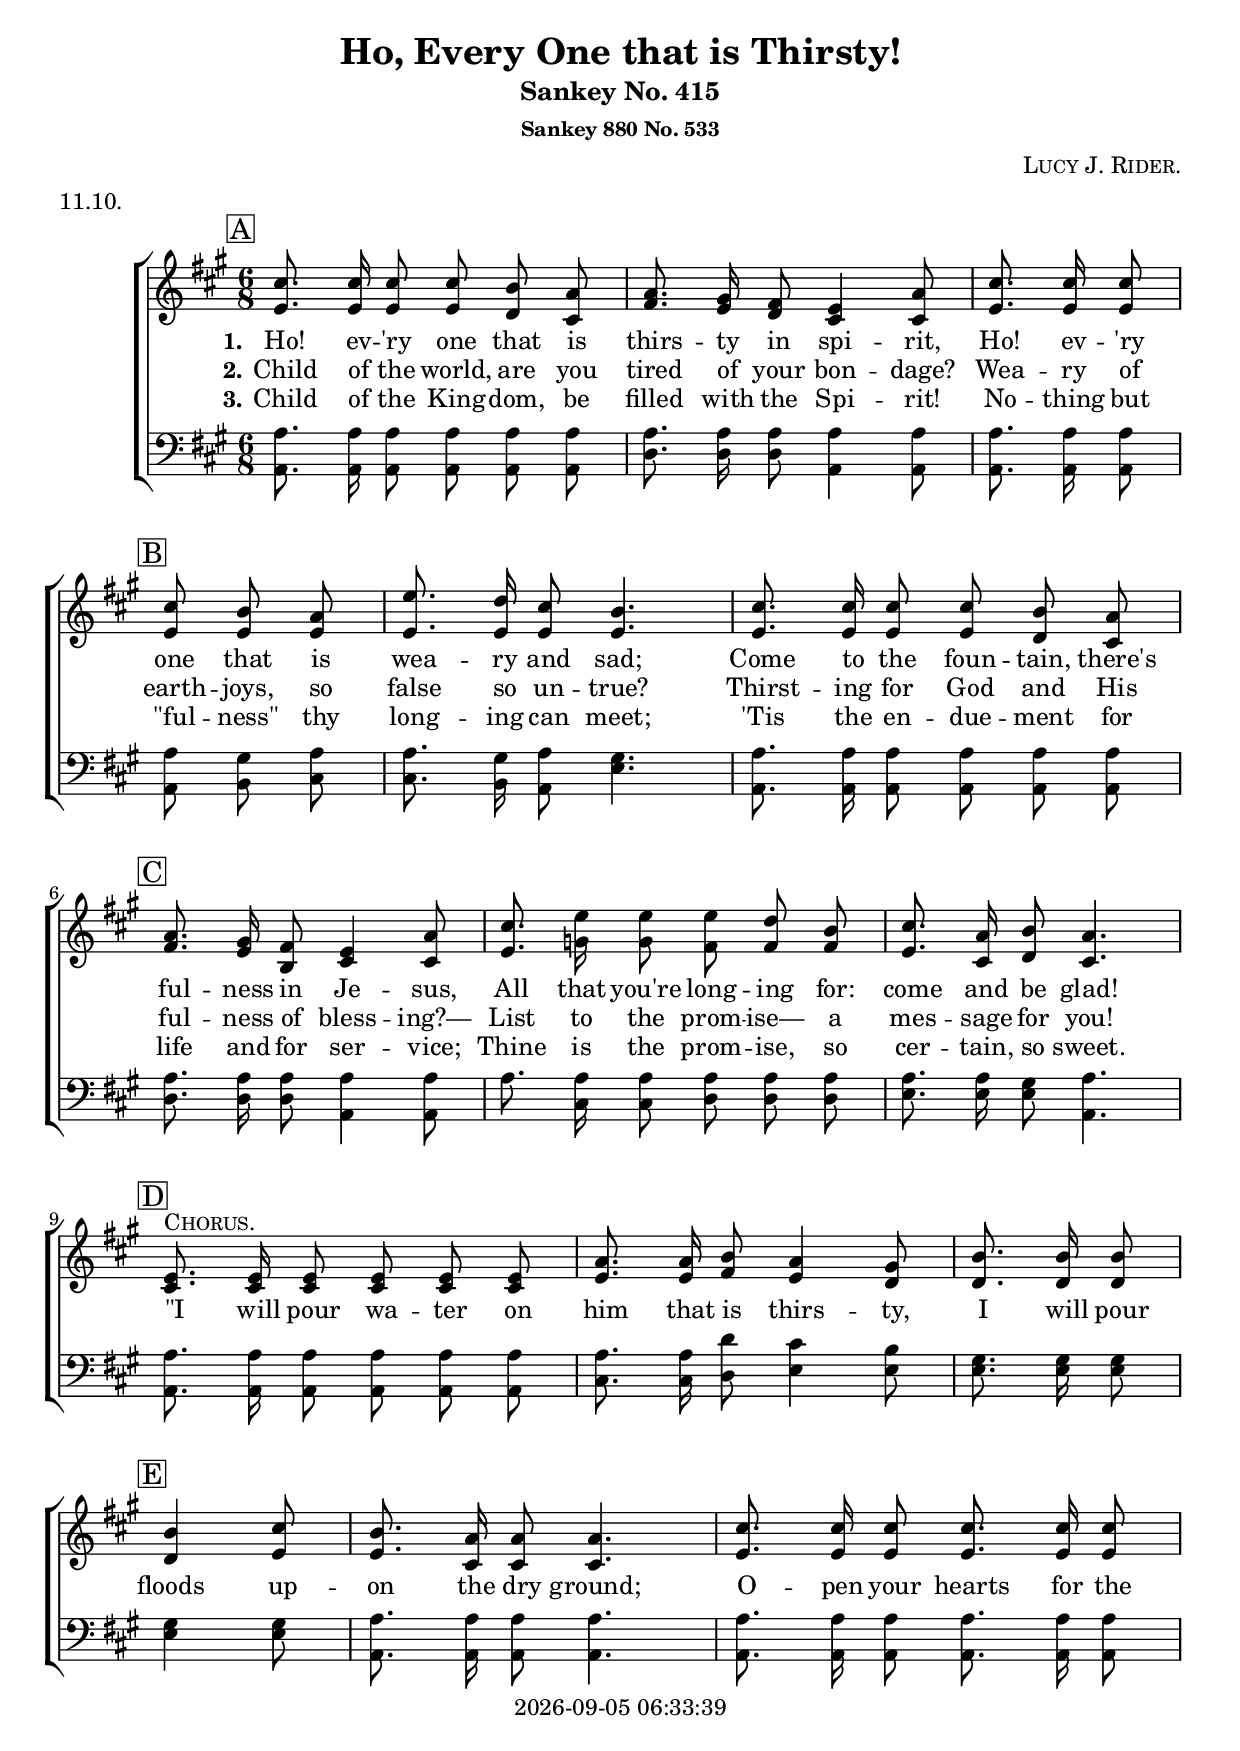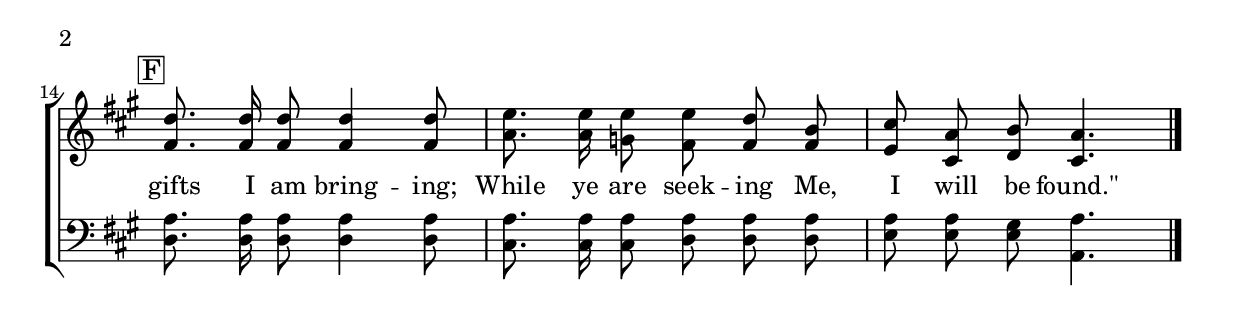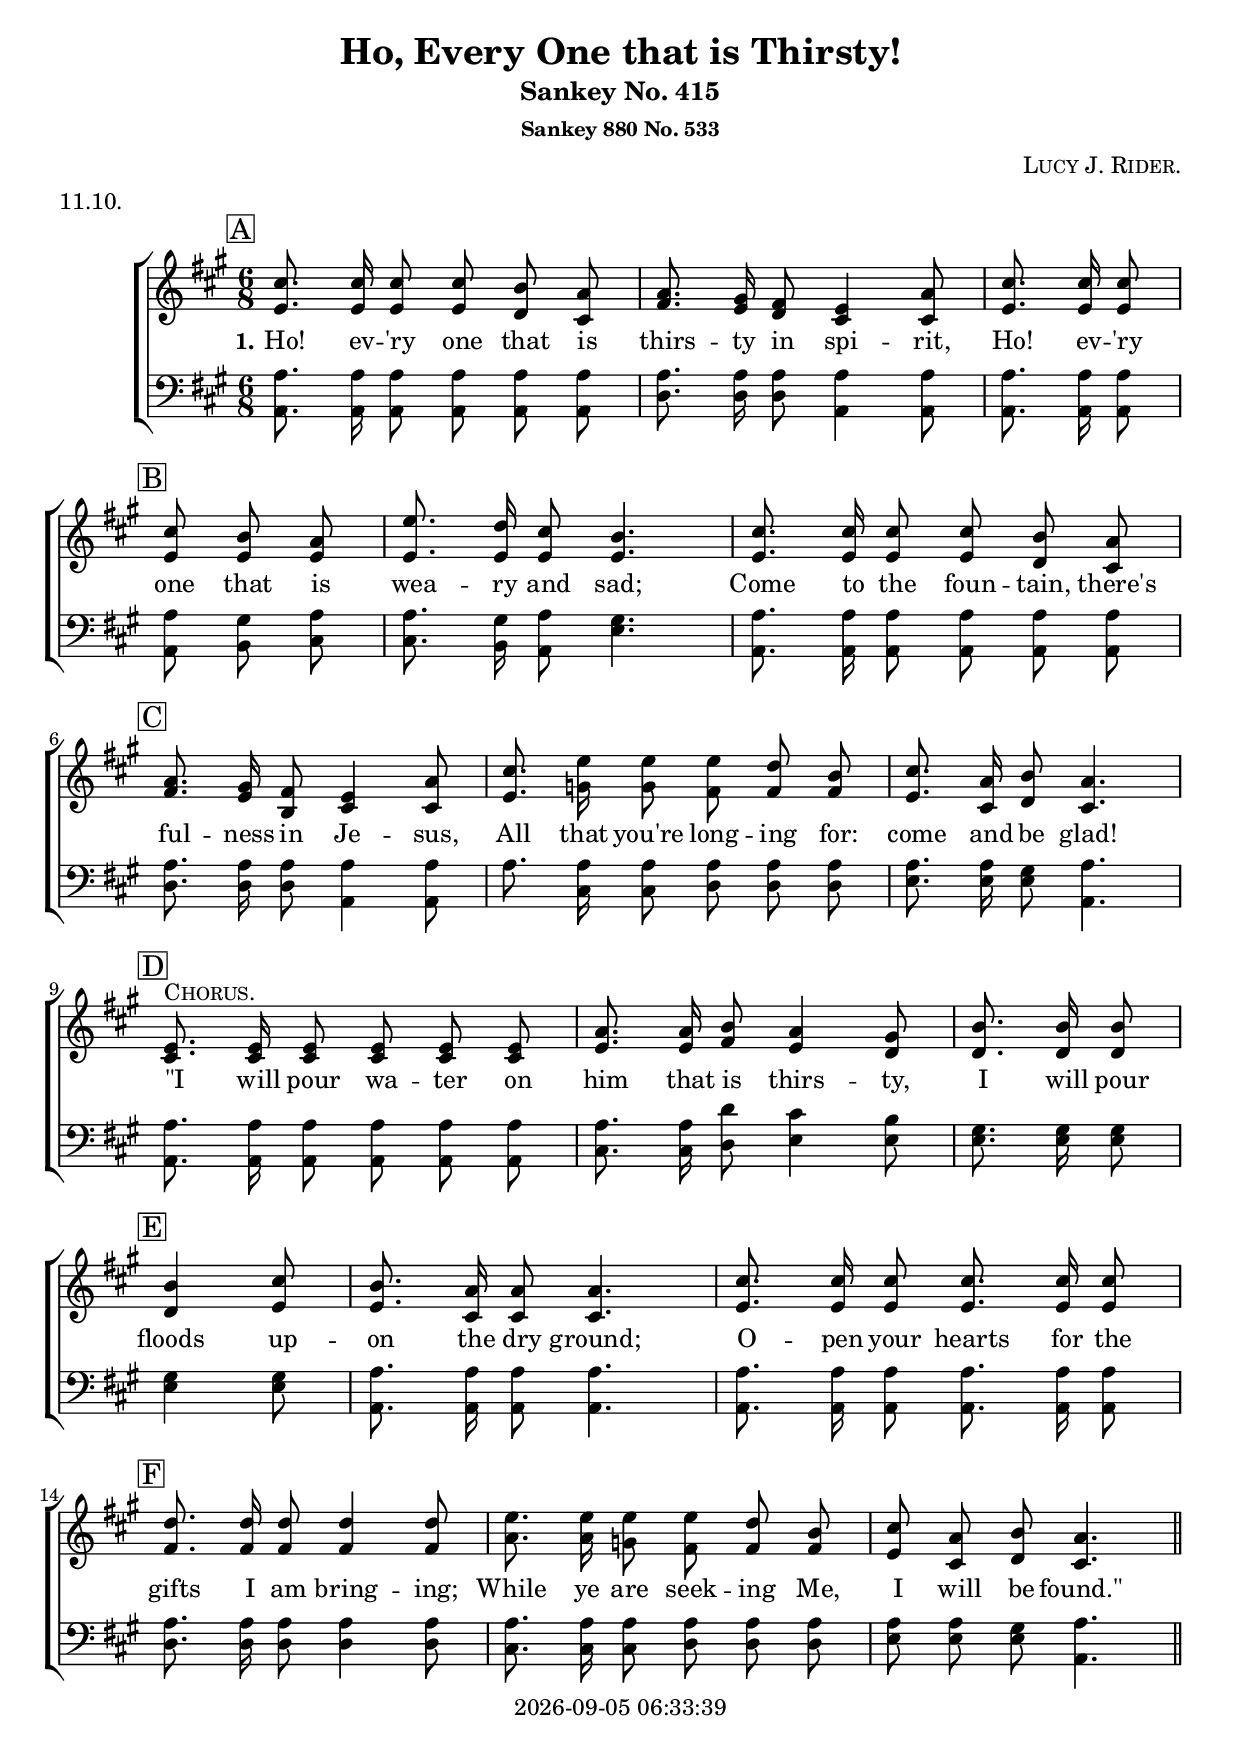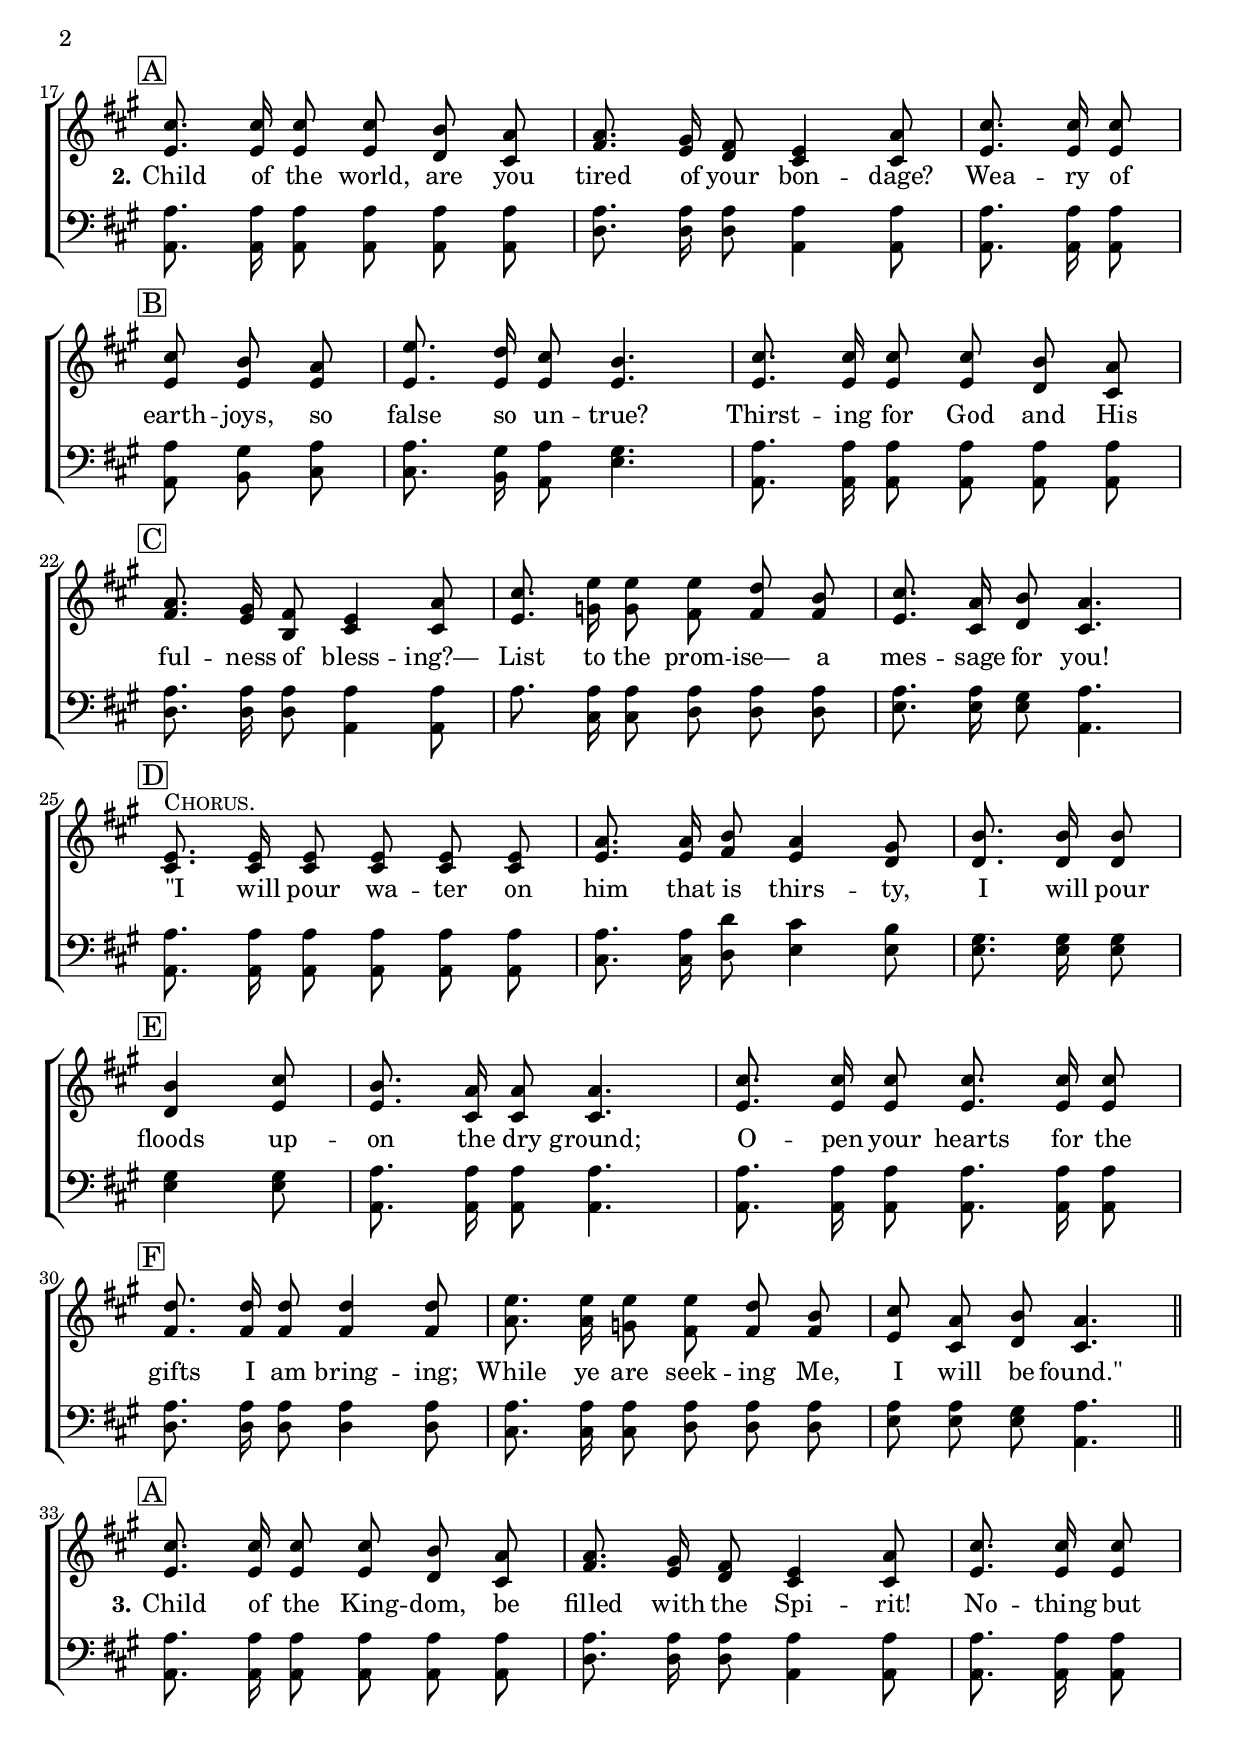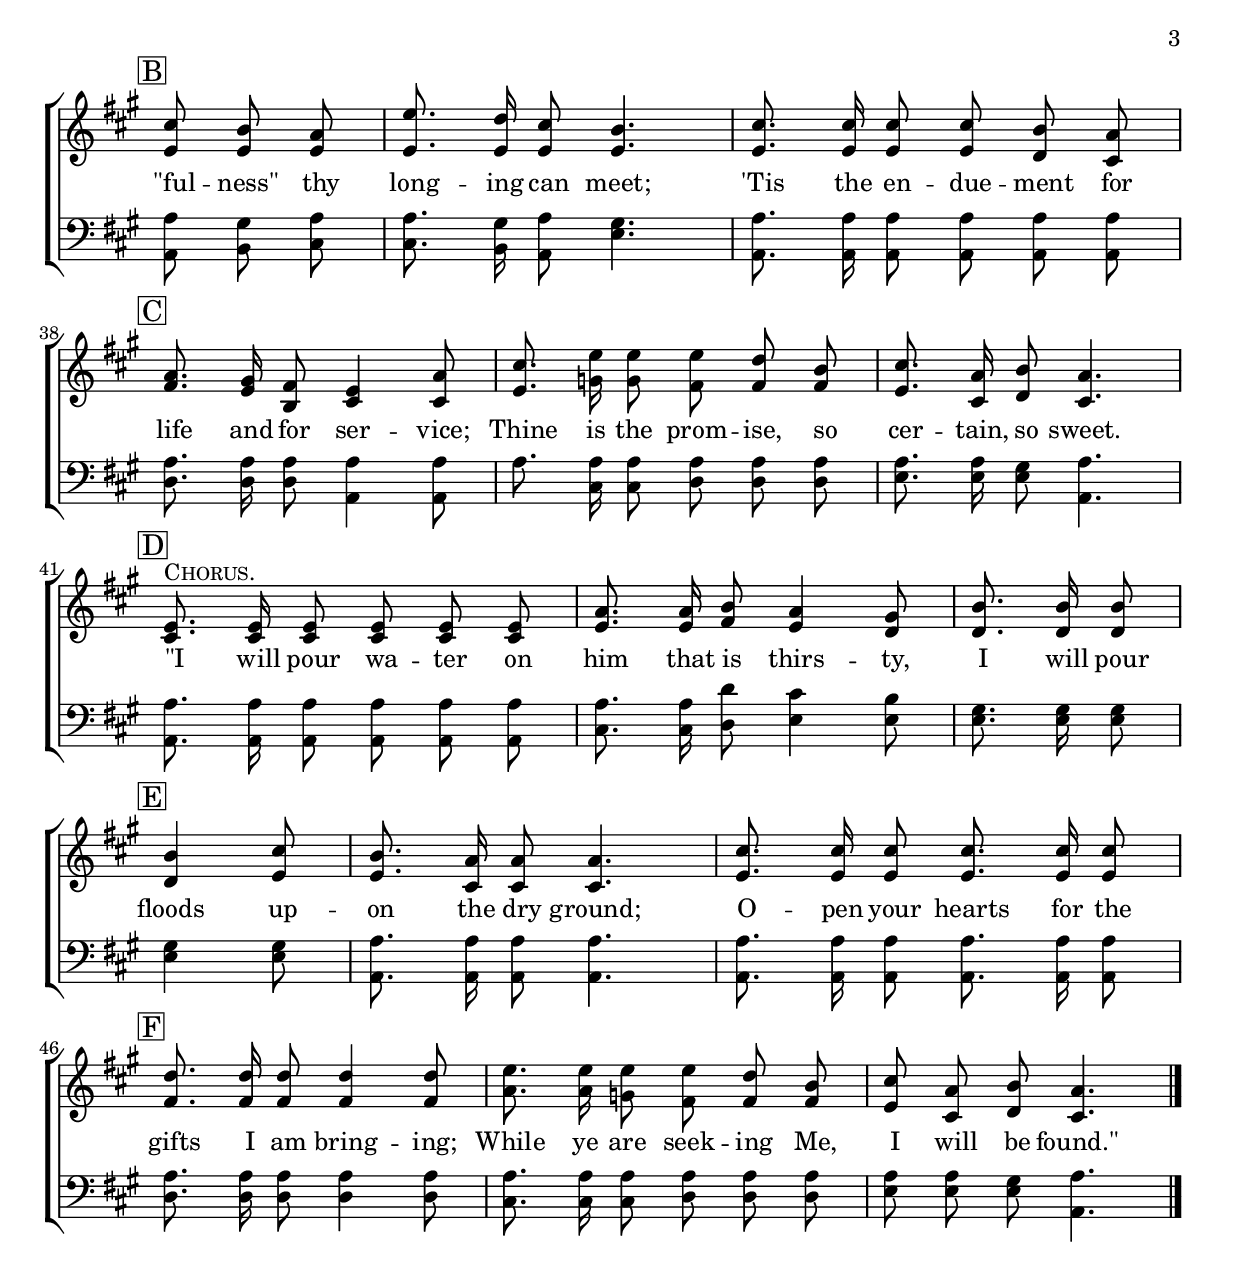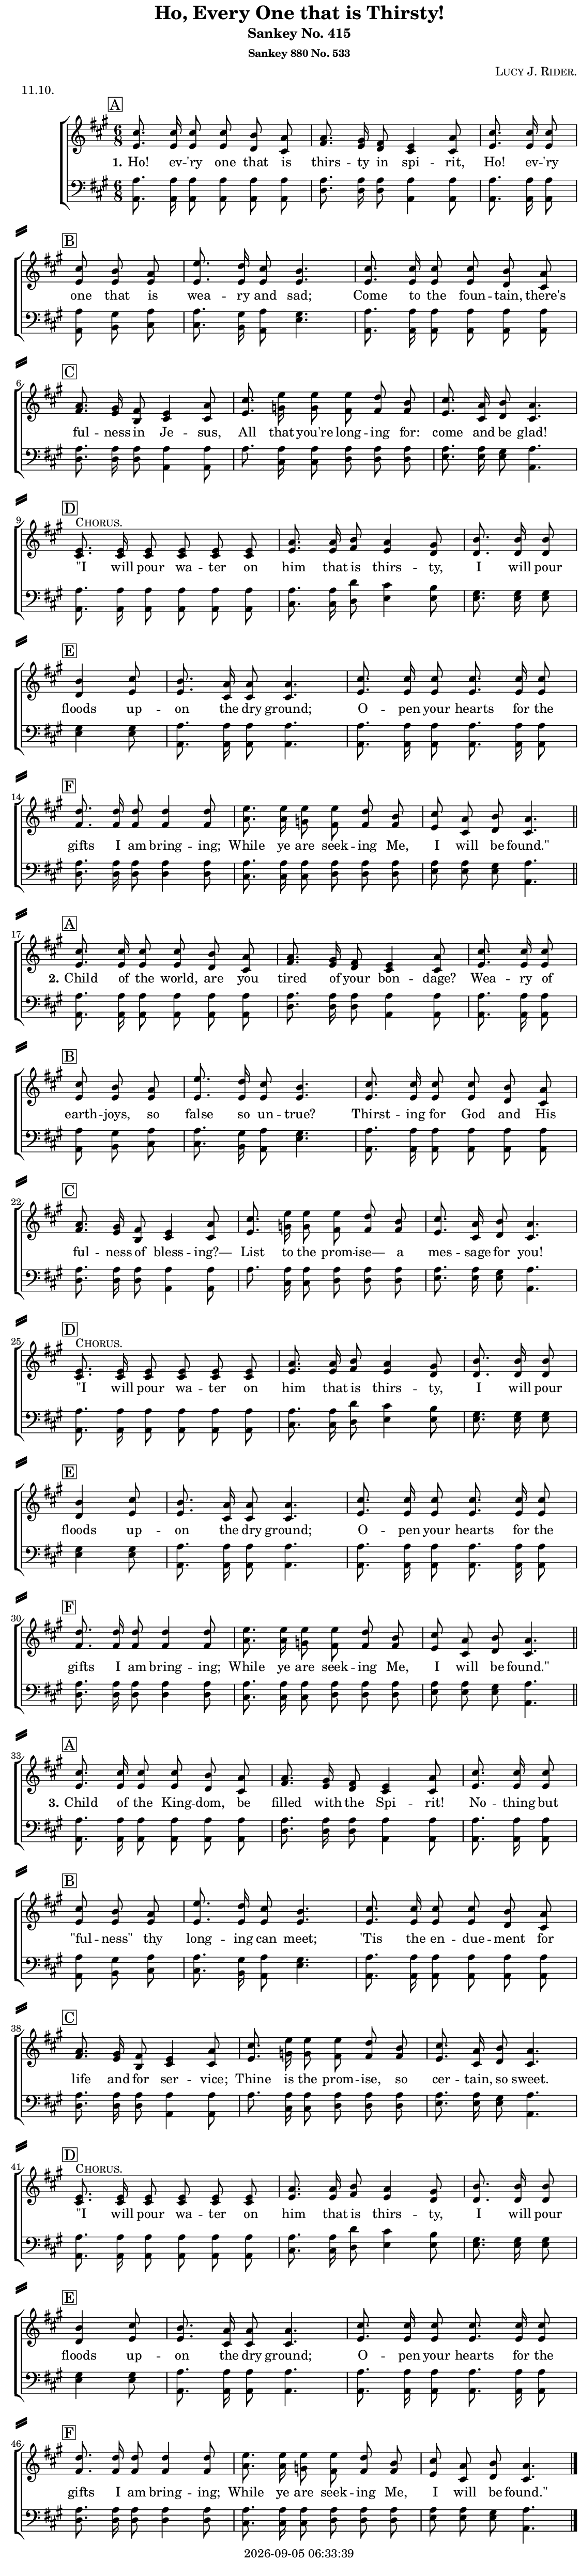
\version "2.22.1"

\include "articulate.ly"

today = #(strftime "%Y-%m-%d %H:%M:%S" (localtime (current-time)))

\header {
% centered at top
%  dedication  = "dedication"
  title       = "Ho, Every One that is Thirsty!"
  subtitle    = "Sankey No. 415"
  subsubtitle = "Sankey 880 No. 533"
%  instrument  = "instrument"
  
% arrangement of following lines:
%
%  poet    composer
%  meter   arranger
%  piece       opus

  composer    = \markup\smallCaps "Lucy J. Rider."
%  arranger    = "arranger"
%  opus        = "opus"

%  poet        = \markup\smallCaps "poet"
  meter       = \markup\smallCaps "11.10."
%  piece       = \markup\smallCaps "piece"

% centered at bottom
% tagline     = "tagline" % default lilypond version
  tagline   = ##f
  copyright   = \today
}

% #(set-global-staff-size 16)

global = {
  \key a \major
  \time 6/8
}

RehearsalTrack = {
% \set Score.currentBarNumber = #5
  \mark \markup { \box "A" }     s2.*2 s4.
  \mark \markup { \box "B" } s4. s2.*2
  \mark \markup { \box "C" }     s2.*3
  \mark \markup { \box "D" }     s2.*2 s4.
  \mark \markup { \box "E" } s4. s2.*2
  \mark \markup { \box "F" }     s2.*3
}

TempoTrack = {
  \set Score.tempoHideNote = ##t
  \tempo 4=120
}

nl = { \bar "||" \break }

soprano = \relative {
  \autoBeamOff
  cis''8. 16 8 8 b a
  a8. gis16 fis8 e4 a8
  cis8. 16 8 \bar "|" \break 8 b a
  e'8. d16 cis8 b4. % B
  cis8. 16 8 8 b a
  a8. gis16 fis8 e4 a8 % C
  cis8. e16 8 8 d b
  cis8. a16 b8 a4.
  e8.^\markup\smallCaps Chorus. 16 8 8 8 8 % D
  a8. 16 b8 a4 gis8
  b8. 16 8 \bar "|" \break 4 cis8
  b8. a16 8 4. % E
  cis8. 16 8 8. 16 8
  d8. 16 8 4 8 % F
  e8. 16 8 8 d b
  cis8 a b a4.
}

alto = \relative {
  \autoBeamOff
  e'8. 16 8 8 d cis
  fis8. e16 d8 cis4 8
  e8. 16 8 8 8 8
  e8. 16 8 4. % B
  e8. 16 8 8 d cis
  fis8. e16 b8 cis4 8 % C
  e8. g16 8 fis fis fis
  e8. cis16 d8 cis4.
  cis8. 16 8 8 8 8 % D
  e8. 16 fis8 e4 d8
  d8. 16 8 4 e8
  e8. cis16 8 4. % E
  e8. 16 8 8. 16 8
  fis8. 16 8 4 8 % F
  a8. 16 g8fis fis fis
  e8 cis d cis4.
}

tenor = \relative {
  \autoBeamOff
  a8. 16 8 8 8 8
  a8. 16 8 4 8
  a8. 16 8 8 gis a
  a8. gis16 a8 gis4. % B
  a8. 16 8 8 8 8
  a8. 16 8 4 8 % C
  a8. 16 8 8 8 8
  a8. 16 gis8 a4.
  a8. 16 8 8 8 8 % D
  a8. 16 d8 cis4 b8
  gis8. 16 8 4 8
  a8. 16 8 4. % E
  a8. 16 8 8. 16 8
  a8. 16 8 4 8 % F
  a8. 16 8 8 8 8
  a8 8 gis a4.
  
}

bass = \relative {
  \autoBeamOff
  a,8. 16 8 8 8 8
  d8. 16 8 a4 8
  a8. 16 8 8 b cis
  cis8. b16 a8 e'4. % B
  a,8. 16 8 8 8 8
  d8. 16 8 a4 8 % C
  a'8. cis,16 8 d d d
  e8. 16 8 a,4.
  a8. 16 8 8 8 8 % D
  cis8. 16 d8e4 8
  e8. 16 8 4 8
  a,8. 16 8 4. % E
  a8. 16 8 8. 16 8
  d8. 16 8 4 8 % F
  cis8. 16 8 d d d
  e8 8 8 a,4.
}

nom  = {   \set ignoreMelismata = ##t }
yesm = { \unset ignoreMelismata       }

chorus = \lyricmode {
  "\"I" will pour wa -- ter on him that is thirs -- ty,
  I will pour floods up -- on the dry ground;
  O -- pen your hearts for the gifts I am bring -- ing;
  While ye are seek -- ing Me, I will be "found.\""
}

chorusMen = \lyricmode {
}

verses = 3

wordsOne = \lyricmode {
  \set stanza = "1."
  Ho! ev -- 'ry one that is thirs -- ty in spi -- rit,
  Ho! ev -- 'ry one that is wea -- ry and sad;
  Come to the foun -- tain, there's ful -- ness in Je -- sus,
  All that you're long -- ing for: come and be glad!
}
  
wordsTwo = \lyricmode {
  \set stanza = "2."
  Child of the world, are you tired of your bon -- dage?
  Wea -- ry of earth -- joys, so false so un -- true?
  Thirst -- ing for God and His ful -- ness of bless -- ing?—
  List to the prom -- ise— a mes -- sage for you!
}
  
wordsThree = \lyricmode {
  \set stanza = "3."
  Child of the King -- dom, be filled with the Spi -- rit!
  No -- thing but "\"ful" -- "ness\"" thy long -- ing can meet;
  'Tis the en -- due -- ment for life and for ser -- vice;
  Thine is the prom -- ise, so cer -- tain, so sweet.
}
  
wordsMidi = \lyricmode {
  \set stanza = "1."
  "Ho! " ev "'ry " "one " "that " "is " thirs "ty " "in " spi "rit, "
  "\nHo! " ev "'ry " "one " "that " "is " wea "ry " "and " "sad; "
  "\nCome " "to " "the " foun "tain, " "there's " ful "ness " "in " Je "sus, "
  "\nAll " "that " "you're " long "ing " "for: " "come " "and " "be " "glad! "
  "\n\"I " "will " "pour " wa "ter " "on " "him " "that " "is " thirs "ty, "
  "\nI " "will " "pour " "floods " up "on " "the " "dry " "ground; "
  "\nO" "pen " "your " "hearts " "for " "the " "gifts " "I " "am " bring "ing; "
  "\nWhile " "ye " "are " seek "ing " "Me, " "I " "will " "be " "found.\" "

  \set stanza = "2."
  "\nChild " "of " "the " "world, " "are " "you " "tired " "of " "your " bon "dage? "
  "\nWea" "ry " "of " earth "joys, " "so " "false " "so " un "true? "
  "\nThirst" "ing " "for " "God " "and " "His " ful "ness " "of " bless "ing?— "
  "\nList " "to " "the " prom "ise— " "a " mes "sage " "for " "you! "
  "\n\"I " "will " "pour " wa "ter " "on " "him " "that " "is " thirs "ty, "
  "\nI " "will " "pour " "floods " up "on " "the " "dry " "ground; "
  "\nO" "pen " "your " "hearts " "for " "the " "gifts " "I " "am " bring "ing; "
  "\nWhile " "ye " "are " seek "ing " "Me, " "I " "will " "be " "found.\" "

  \set stanza = "3."
  "\nChild " "of " "the " King "dom, " "be " "filled " "with " "the " Spi "rit! "
  "\nNo" "thing " "but " "\"ful" "ness\" " "thy " long "ing " "can " "meet; "
  "\n'Tis " "the " en due "ment " "for " "life " "and " "for " ser "vice; "
  "\nThine " "is " "the " prom "ise, " "so " cer "tain, " "so " "sweet. "
  "\n\"I " "will " "pour " wa "ter " "on " "him " "that " "is " thirs "ty, "
  "\nI " "will " "pour " "floods " up "on " "the " "dry " "ground; "
  "\nO" "pen " "your " "hearts " "for " "the " "gifts " "I " "am " bring "ing; "
  "\nWhile " "ye " "are " seek "ing " "Me, " "I " "will " "be " "found.\" "
}

wordsMidiMen = \lyricmode {
}

\book {
  \bookOutputSuffix "midi"
  \score {
%    \articulate
        \new ChoirStaff <<
                                % Soprano staff
          \new Staff = soprano
          <<
            \new Voice { \repeat unfold \verses \TempoTrack     }
            \new Voice { \global \repeat unfold \verses \soprano \bar "|." }
            \addlyrics \wordsMidi
          >>
                                % Alto staff
          \new Staff = alto
          <<
            \new Voice { \global \repeat unfold \verses { \alto \nl } \bar "|." }
          >>
                                % Tenor staff
          \new Staff = tenor
          <<
            \clef "treble_8"
            \new Voice { \global \repeat unfold \verses \tenor }
            \addlyrics \wordsMidiMen
          >>
                                % Bass staff
          \new Staff = bass
          <<
            \clef "bass"
            \new Voice { \global \repeat unfold \verses \bass }
          >>
        >>
    \midi {}
  }
}

\book {
  \bookOutputSuffix "repeat"
  \score {
        \new ChoirStaff <<
                                  % Joint soprano/alto staff
          \new Staff = women \with { printPartCombineTexts = ##f }
          <<
            \new Voice \RehearsalTrack
            \new Voice \TempoTrack
            \new NullVoice = "aligner" \soprano
            \new Voice \partCombine { \global \soprano \bar "|." } { \global \alto }
            \new Lyrics \lyricsto "aligner" { \wordsOne \chorus }
            \new Lyrics \lyricsto "aligner"   \wordsTwo
            \new Lyrics \lyricsto "aligner"   \wordsThree
          >>
                                  % Joint tenor/bass staff
          \new Staff = men \with { printPartCombineTexts = ##f }
          <<
            \clef "bass"
            \new Voice \partCombine { \global \tenor } { \global \bass }
            \new NullVoice = alignerT { \tenor }
          >>
          \new Lyrics \with {alignAboveContext = men} \lyricsto alignerT \chorusMen
        >>
    \layout {
      indent = 1.5\cm
      \pointAndClickOff
      \context {
        \Staff \RemoveAllEmptyStaves
      }
    }
  }
}

\book {
  \bookOutputSuffix "single"
  \score {
        \new ChoirStaff <<
                                  % Joint soprano/alto staff
          \new Staff = women \with { printPartCombineTexts = ##f }
          <<
            \new Voice { \repeat unfold \verses \RehearsalTrack }
            \new Voice { \repeat unfold \verses \TempoTrack }
            \new NullVoice = "aligner" { \repeat unfold \verses \soprano }
            \new Voice \partCombine { \global \repeat unfold \verses \soprano \bar "|." }
                                    { \global \repeat unfold \verses { \alto \nl } \bar "|." }
            \new Lyrics \lyricsto "aligner" { \wordsOne   \chorus
                                              \wordsTwo   \chorus
                                              \wordsThree \chorus
                                            }
          >>
                                  % Joint tenor/bass staff
          \new Staff = men \with { printPartCombineTexts = ##f }
          <<
            \clef "bass"
            \new Voice \partCombine { \global \repeat unfold \verses \tenor }
                                    { \global \repeat unfold \verses \bass }
            \new NullVoice = alignerT { \repeat unfold \verses \tenor }
          >>
          \new Lyrics \with {alignAboveContext = men} \lyricsto alignerT { \repeat unfold \verses \chorusMen }
        >>
    \layout {
      indent = 1.5\cm
      \pointAndClickOff
      \context {
        \Staff \RemoveAllEmptyStaves
      }
    }
  }
}

\book {
  \bookOutputSuffix "singlepage"
  \paper {
    top-margin = 0
    left-margin = 7
    right-margin = 1
    paper-width = 190\mm
    page-breaking = #ly:one-page-breaking
    system-system-spacing.basic-distance = #15
    system-separator-markup = \slashSeparator
  }
  \score {
        \new ChoirStaff <<
                                  % Joint soprano/alto staff
          \new Staff = women \with { printPartCombineTexts = ##f }
          <<
            \new Voice { \repeat unfold \verses \RehearsalTrack }
            \new Voice { \repeat unfold \verses \TempoTrack }
            \new NullVoice = "aligner" { \repeat unfold \verses \soprano }
            \new Voice \partCombine { \global \repeat unfold \verses \soprano \bar "|." }
                                    { \global \repeat unfold \verses { \alto \nl } \bar "|." }
            \new Lyrics \lyricsto "aligner" { \wordsOne   \chorus
                                              \wordsTwo   \chorus
                                              \wordsThree \chorus
                                            }
          >>
                                  % Joint tenor/bass staff
          \new Staff = men \with { printPartCombineTexts = ##f }
          <<
            \clef "bass"
            \new Voice \partCombine { \global \repeat unfold \verses \tenor }
                                    { \global \repeat unfold \verses \bass }
            \new NullVoice = alignerT { \repeat unfold \verses \tenor }
          >>
          \new Lyrics \with {alignAboveContext = men} \lyricsto alignerT { \repeat unfold \verses \chorusMen }
        >>
    \layout {
      indent = 1.5\cm
      \pointAndClickOff
      \context {
        \Staff \RemoveAllEmptyStaves
      }
    }
  }
}
